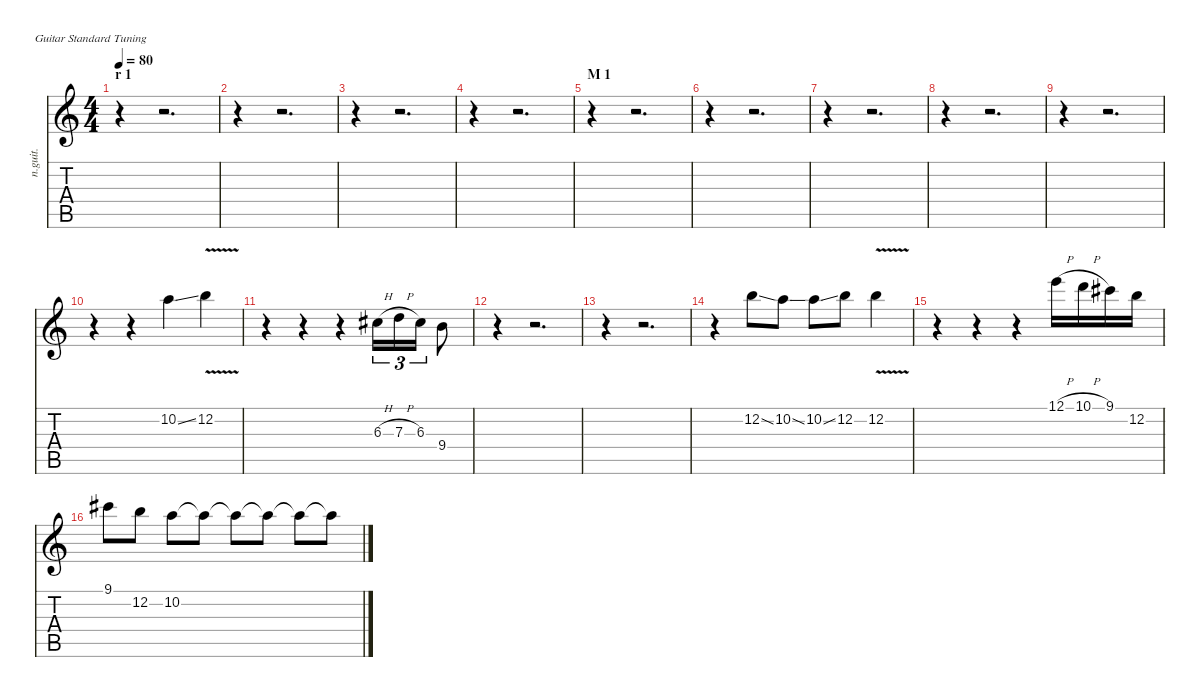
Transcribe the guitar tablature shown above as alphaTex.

\defaultSystemsLayout 4
\hideDynamics
\bracketExtendMode nobrackets
\otherSystemsTrackNameOrientation horizontal
\track ("melody guitar 2" "n.guit.") {instrument acousticguitarnylon}
\staff {score tabs}
\tuning (E4 B3 G3 D3 A2 E2)
\ts (4 4)
\section ("" "r 1")
\tempo 80
\clef g2
\ks c
r.4{dy f instrument acousticguitarnylon beam Down} r.2{d beam Down} |
r.4{beam Down} r.2{d beam Down} |
r.4{beam Down} r.2{d beam Down} |
r.4{beam Down} r.2{d beam Down} |
\section ("" "M 1")
r.4{beam Down} r.2{d beam Down} |
r.4{beam Down} r.2{d beam Down} |
r.4{beam Down} r.2{d beam Down} |
r.4{beam Down} r.2{d beam Down} |
r.4{beam Down} r.2{d beam Down} |
r.4{beam Down} r.4{beam Down} 10.2{ss}.4{beam Down} 12.2{v}.4{beam Down} |
r.4{beam Down} r.4{beam Down} r.4{beam Down} 6.3{h acc #}.16{tu (3 2) beam Down} 7.3{h}.16{tu (3 2) beam Down} 6.3{acc #}.16{tu (3 2) beam Down} 9.4.8{beam Down} |
r.4{beam Down} r.2{d beam Down} |
r.4{beam Down} r.2{d beam Down} |
r.4{beam Down} 12.2{ss}.8{beam Down} 10.2{ss}.8{beam Down} 10.2{ss}.8{beam Down} 12.2.8{beam Down} 12.2{v}.4{beam Down} |
r.4{beam Down} r.4{beam Down} r.4{beam Down} 12.1{h}.16{beam Down} 10.1{h}.16{beam Down} 9.1{acc #}.16{beam Down} 12.2.16{beam Down} |
9.1{acc #}.8{beam Down} 12.2.8{beam Down} 10.2.8{beam Down} 10.2{t}.8{beam Down} 10.2{t}.8{beam Down} 10.2{t}.8{beam Down} 10.2{t}.8{beam Down} 10.2{t}.8{beam Down}
